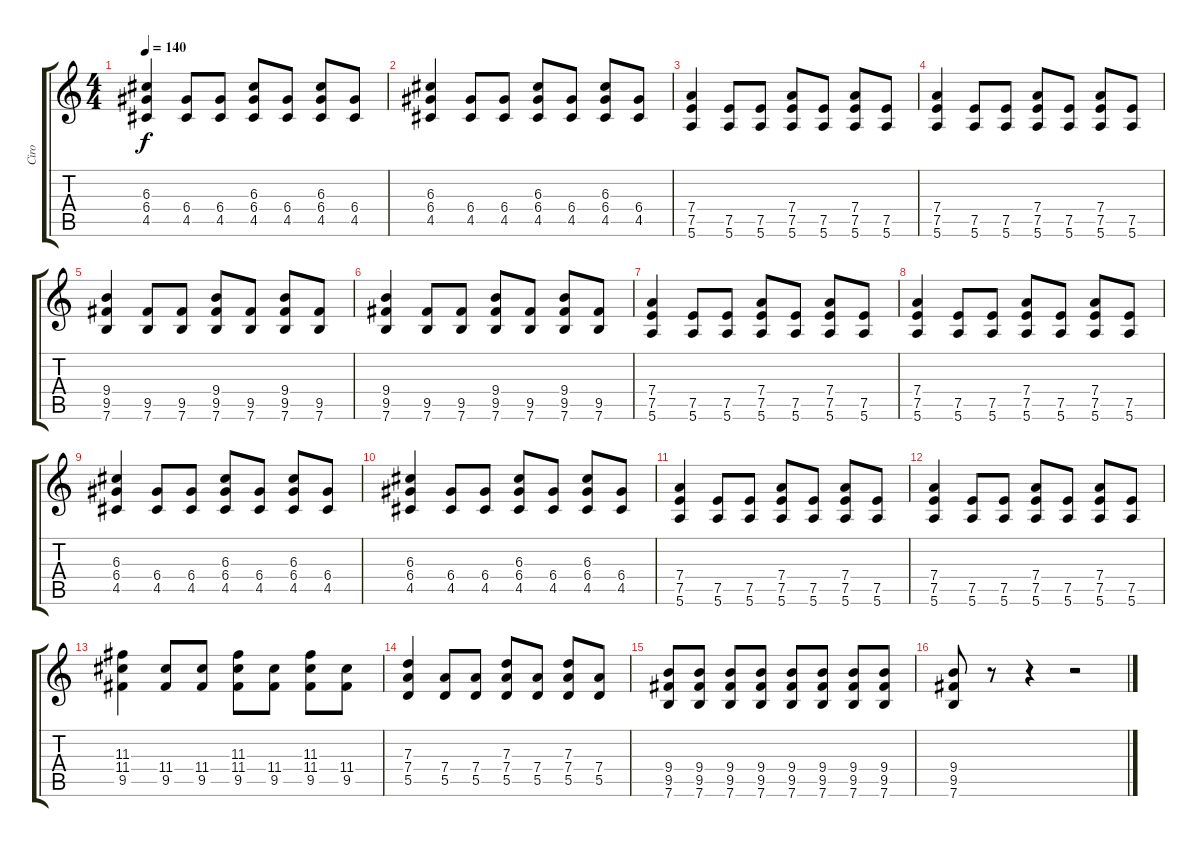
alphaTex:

\track ("Ciro" "Ciro") {instrument electricguitarjazz}
\staff {score tabs}
\tuning (E4 B3 G3 D3 A2 E2) {hide}
\ts (4 4)
\tempo 140
\clef g2
\ks c
(6.3 6.4 4.5).4{dy f} (6.4 4.5).8 (6.4 4.5).8 (6.3 6.4 4.5).8 (6.4 4.5).8 (6.3 6.4 4.5).8 (6.4 4.5).8 |
(6.3 6.4 4.5).4 (6.4 4.5).8 (6.4 4.5).8 (6.3 6.4 4.5).8 (6.4 4.5).8 (6.3 6.4 4.5).8 (6.4 4.5).8 |
(7.4 7.5 5.6).4 (7.5 5.6).8 (7.5 5.6).8 (7.4 7.5 5.6).8 (7.5 5.6).8 (7.4 7.5 5.6).8 (7.5 5.6).8 |
(7.4 7.5 5.6).4 (7.5 5.6).8 (7.5 5.6).8 (7.4 7.5 5.6).8 (7.5 5.6).8 (7.4 7.5 5.6).8 (7.5 5.6).8 |
(9.4 9.5 7.6).4 (9.5 7.6).8 (9.5 7.6).8 (9.4 9.5 7.6).8 (9.5 7.6).8 (9.4 9.5 7.6).8 (9.5 7.6).8 |
(9.4 9.5 7.6).4 (9.5 7.6).8 (9.5 7.6).8 (9.4 9.5 7.6).8 (9.5 7.6).8 (9.4 9.5 7.6).8 (9.5 7.6).8 |
(7.4 7.5 5.6).4 (7.5 5.6).8 (7.5 5.6).8 (7.4 7.5 5.6).8 (7.5 5.6).8 (7.4 7.5 5.6).8 (7.5 5.6).8 |
(7.4 7.5 5.6).4 (7.5 5.6).8 (7.5 5.6).8 (7.4 7.5 5.6).8 (7.5 5.6).8 (7.4 7.5 5.6).8 (7.5 5.6).8 |
(6.3 6.4 4.5).4 (6.4 4.5).8 (6.4 4.5).8 (6.3 6.4 4.5).8 (6.4 4.5).8 (6.3 6.4 4.5).8 (6.4 4.5).8 |
(6.3 6.4 4.5).4 (6.4 4.5).8 (6.4 4.5).8 (6.3 6.4 4.5).8 (6.4 4.5).8 (6.3 6.4 4.5).8 (6.4 4.5).8 |
(7.4 7.5 5.6).4 (7.5 5.6).8 (7.5 5.6).8 (7.4 7.5 5.6).8 (7.5 5.6).8 (7.4 7.5 5.6).8 (7.5 5.6).8 |
(7.4 7.5 5.6).4 (7.5 5.6).8 (7.5 5.6).8 (7.4 7.5 5.6).8 (7.5 5.6).8 (7.4 7.5 5.6).8 (7.5 5.6).8 |
(11.3 11.4 9.5).4 (11.4 9.5).8 (11.4 9.5).8 (11.3 11.4 9.5).8 (11.4 9.5).8 (11.3 11.4 9.5).8 (11.4 9.5).8 |
(7.3 7.4 5.5).4 (7.4 5.5).8 (7.4 5.5).8 (7.3 7.4 5.5).8 (7.4 5.5).8 (7.3 7.4 5.5).8 (7.4 5.5).8 |
(9.4 9.5 7.6).8 (9.4 9.5 7.6).8 (9.4 9.5 7.6).8 (9.4 9.5 7.6).8 (9.4 9.5 7.6).8 (9.4 9.5 7.6).8 (9.4 9.5 7.6).8 (9.4 9.5 7.6).8 |
(9.4 9.5 7.6).8 r.8 r.4 r.2
